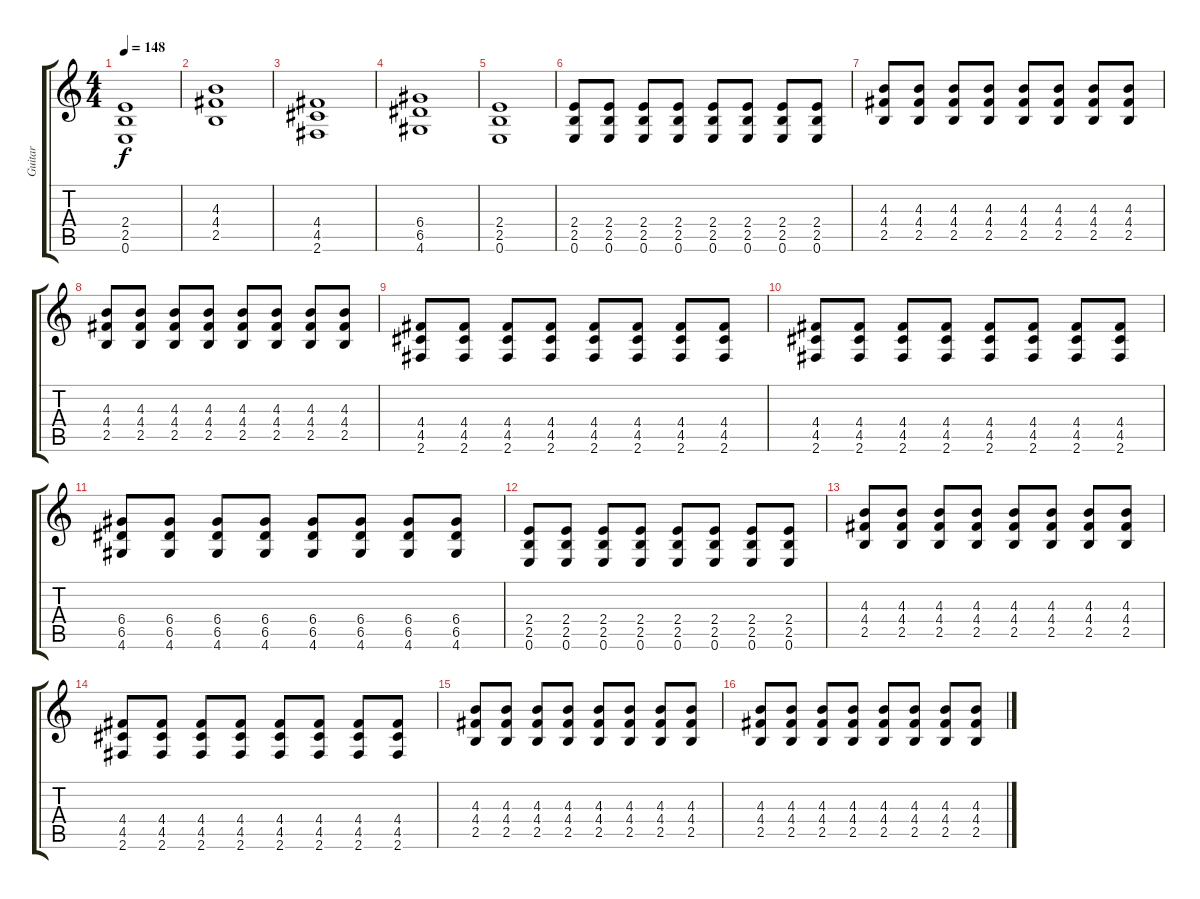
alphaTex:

\track ("Guitar" "Guitar") {instrument overdrivenguitar}
\staff {score tabs}
\tuning (E4 B3 G3 D3 A2 E2) {hide}
\ts (4 4)
\tempo 148
\clef g2
\ks c
(2.4 2.5 0.6).1{dy f} |
(4.3 4.4 2.5).1 |
(4.4 4.5 2.6).1 |
(6.4 6.5 4.6).1 |
(2.4 2.5 0.6).1 |
(2.4 2.5 0.6).8{volume 10} (2.4 2.5 0.6).8 (2.4 2.5 0.6).8 (2.4 2.5 0.6).8 (2.4 2.5 0.6).8 (2.4 2.5 0.6).8 (2.4 2.5 0.6).8 (2.4 2.5 0.6).8 |
(4.3 4.4 2.5).8 (4.3 4.4 2.5).8 (4.3 4.4 2.5).8 (4.3 4.4 2.5).8 (4.3 4.4 2.5).8 (4.3 4.4 2.5).8 (4.3 4.4 2.5).8 (4.3 4.4 2.5).8 |
(4.3 4.4 2.5).8 (4.3 4.4 2.5).8 (4.3 4.4 2.5).8 (4.3 4.4 2.5).8 (4.3 4.4 2.5).8 (4.3 4.4 2.5).8 (4.3 4.4 2.5).8 (4.3 4.4 2.5).8 |
(4.4 4.5 2.6).8 (4.4 4.5 2.6).8 (4.4 4.5 2.6).8 (4.4 4.5 2.6).8 (4.4 4.5 2.6).8 (4.4 4.5 2.6).8 (4.4 4.5 2.6).8 (4.4 4.5 2.6).8 |
(4.4 4.5 2.6).8 (4.4 4.5 2.6).8 (4.4 4.5 2.6).8 (4.4 4.5 2.6).8 (4.4 4.5 2.6).8 (4.4 4.5 2.6).8 (4.4 4.5 2.6).8 (4.4 4.5 2.6).8 |
(6.4 6.5 4.6).8 (6.4 6.5 4.6).8 (6.4 6.5 4.6).8 (6.4 6.5 4.6).8 (6.4 6.5 4.6).8 (6.4 6.5 4.6).8 (6.4 6.5 4.6).8 (6.4 6.5 4.6).8 |
(2.4 2.5 0.6).8 (2.4 2.5 0.6).8 (2.4 2.5 0.6).8 (2.4 2.5 0.6).8 (2.4 2.5 0.6).8 (2.4 2.5 0.6).8 (2.4 2.5 0.6).8 (2.4 2.5 0.6).8 |
(4.3 4.4 2.5).8 (4.3 4.4 2.5).8 (4.3 4.4 2.5).8 (4.3 4.4 2.5).8 (4.3 4.4 2.5).8 (4.3 4.4 2.5).8 (4.3 4.4 2.5).8 (4.3 4.4 2.5).8 |
(4.4 4.5 2.6).8 (4.4 4.5 2.6).8 (4.4 4.5 2.6).8 (4.4 4.5 2.6).8 (4.4 4.5 2.6).8 (4.4 4.5 2.6).8 (4.4 4.5 2.6).8 (4.4 4.5 2.6).8 |
(4.3 4.4 2.5).8 (4.3 4.4 2.5).8 (4.3 4.4 2.5).8 (4.3 4.4 2.5).8 (4.3 4.4 2.5).8 (4.3 4.4 2.5).8 (4.3 4.4 2.5).8 (4.3 4.4 2.5).8 |
(4.3 4.4 2.5).8 (4.3 4.4 2.5).8 (4.3 4.4 2.5).8 (4.3 4.4 2.5).8 (4.3 4.4 2.5).8 (4.3 4.4 2.5).8 (4.3 4.4 2.5).8 (4.3 4.4 2.5).8
